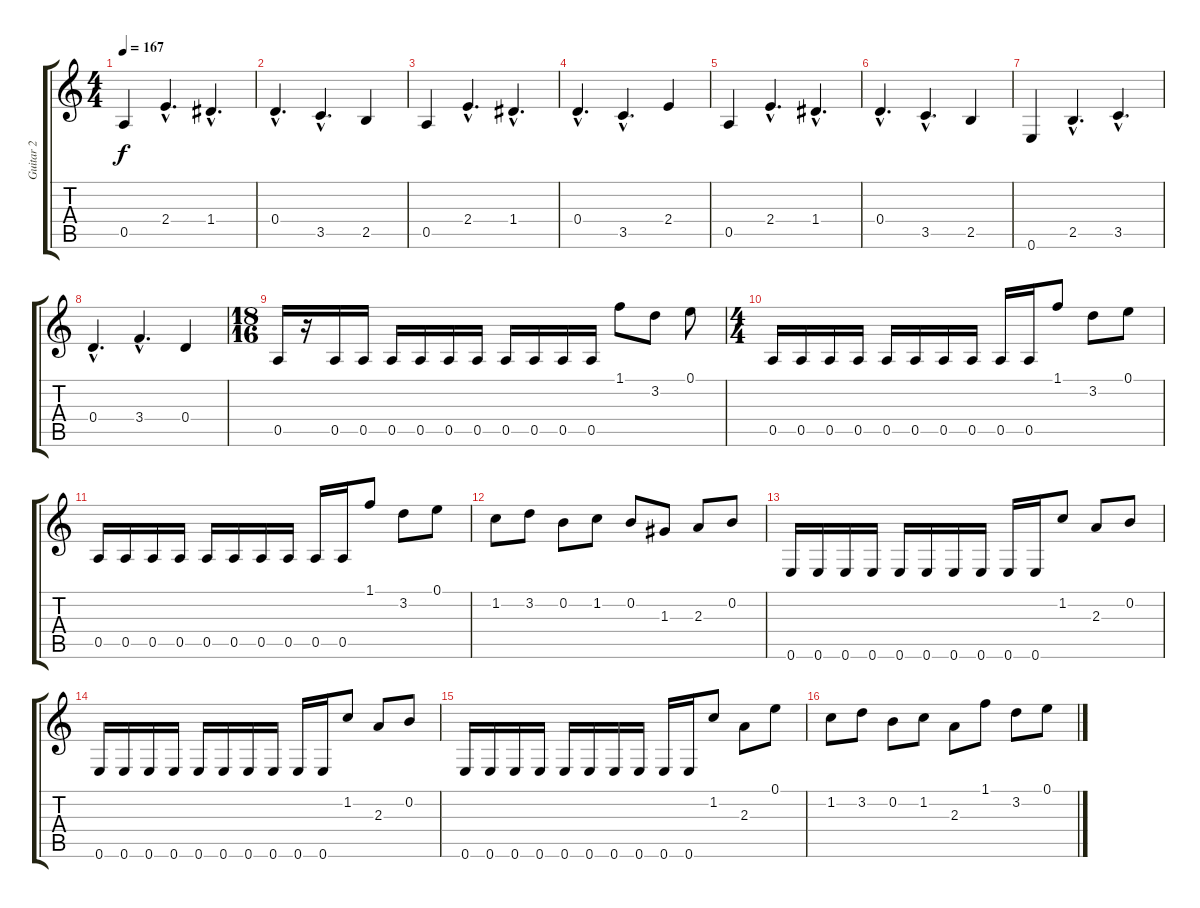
\track ("Guitar 2" "Guitar 2") {instrument distortionguitar}
\staff {score tabs}
\tuning (E4 B3 G3 D3 A2 E2) {hide}
\ts (4 4)
\tempo 167
\clef g2
\ks c
0.5.4{dy f} 2.4{hac}.4{d} 1.4{hac}.4{d} |
0.4{hac}.4{d} 3.5{hac}.4{d} 2.5.4 |
0.5.4 2.4{hac}.4{d} 1.4{hac}.4{d} |
0.4{hac}.4{d} 3.5{hac}.4{d} 2.4.4 |
0.5.4 2.4{hac}.4{d} 1.4{hac}.4{d} |
0.4{hac}.4{d} 3.5{hac}.4{d} 2.5.4 |
0.6.4 2.5{hac}.4{d} 3.5{hac}.4{d} |
0.4{hac}.4{d} 3.4{hac}.4{d} 0.4.4 |
\ts (18 16)
0.5.16 r.16 0.5.16 0.5.16 0.5.16 0.5.16 0.5.16 0.5.16 0.5.16 0.5.16 0.5.16 0.5.16 1.1.8 3.2.8 0.1.8 |
\ts (4 4)
0.5.16 0.5.16 0.5.16 0.5.16 0.5.16 0.5.16 0.5.16 0.5.16 0.5.16 0.5.16 1.1.8 3.2.8 0.1.8 |
0.5.16 0.5.16 0.5.16 0.5.16 0.5.16 0.5.16 0.5.16 0.5.16 0.5.16 0.5.16 1.1.8 3.2.8 0.1.8 |
1.2.8 3.2.8 0.2.8 1.2.8 0.2.8 1.3.8 2.3.8 0.2.8 |
0.6.16 0.6.16 0.6.16 0.6.16 0.6.16 0.6.16 0.6.16 0.6.16 0.6.16 0.6.16 1.2.8 2.3.8 0.2.8 |
0.6.16 0.6.16 0.6.16 0.6.16 0.6.16 0.6.16 0.6.16 0.6.16 0.6.16 0.6.16 1.2.8 2.3.8 0.2.8 |
0.6.16 0.6.16 0.6.16 0.6.16 0.6.16 0.6.16 0.6.16 0.6.16 0.6.16 0.6.16 1.2.8 2.3.8 0.1.8 |
1.2.8 3.2.8 0.2.8 1.2.8 2.3.8 1.1.8 3.2.8 0.1.8
